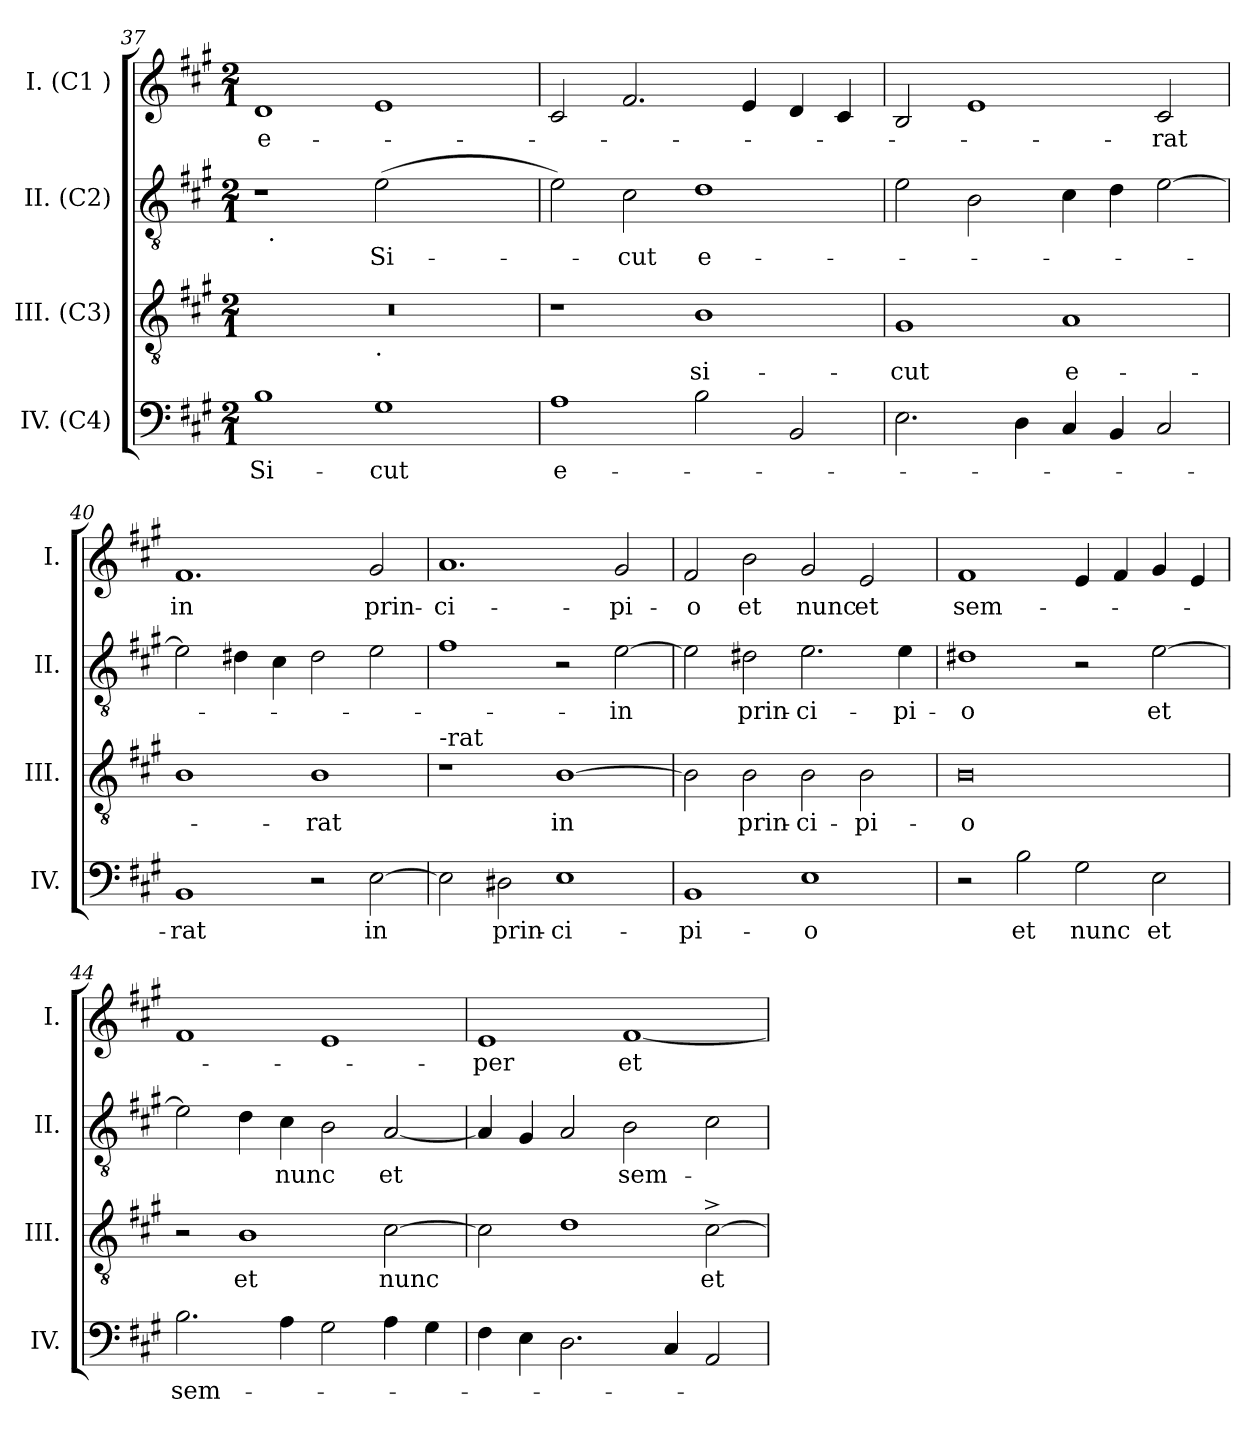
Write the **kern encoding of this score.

**kern	**text	**kern	**text	**kern	**text	**kern	**text
*part4	*part4	*part3	*part3	*part2	*part2	*part1	*part1
*staff4	*staff4	*staff3	*staff3	*staff2	*staff2	*staff1	*staff1
*I"IV. (C4)	*	*I"III. (C3)	*	*I"II. (C2)	*	*I"I. (C1 )	*
*I'IV.	*	*I'III.	*	*I'II.	*	*I'I.	*
*clefF4	*	*clefGv2	*	*clefGv2	*	*clefG2	*
*k[f#c#g#]	*	*k[f#c#g#]	*	*k[f#c#g#]	*	*k[f#c#g#]	*
*A:	*	*A:	*	*A:	*	*A:	*
*M2/1	*	*M2/1	*	*M2/1	*	*M2/1	*
=37	=37	=37	=37	=37	=37	=37	=37
!	!LO:LY:b	!	!	!	!	!	!LO:LY:b:rj
*	*	*^	*	*^	*	*	*
1B	Si-	0r	1ryy	.	1r	32ryy	.	1d	e-
!	!	!	!	!	!	!LO:TX:b:t=.	!	!	!
.	.	.	.	.	.	1ryy	.	.	.
!	!	!	!LO:TX:b:t=.	!	!	!	!	!	!
!	!LO:LY:b	!	!	!	!	!	!LO:LY:b	!	!
1G#	-cut	.	1ryy	.	(>2e\	.	Si-	1e	.
.	.	.	.	.	.	2ryy	.	.	.
.	.	.	.	.	2ryy	.	.	.	.
.	.	.	.	.	.	4...ryy	.	.	.
=38	=38	=38	=38	=38	=38	=38	=38	=38	=38
!	!LO:LY:b:rj	!	!	!	!	!	!	!	!
*	*	*v	*v	*	*	*	*	*	*
*	*	*	*	*v	*v	*	*	*
1A	e-	1r	.	2e\)	.	2c#/	.
!	!	!	!	!	!LO:LY:b	!	!
.	.	.	.	2c#\	-cut	2.f#/	.
!	!	!	!LO:LY:b	!	!LO:LY:b:rj	!	!
2B\	.	1B	si-	1d	e-	.	.
.	.	.	.	.	.	4e/	.
2BB/	.	.	.	.	.	4d/	.
.	.	.	.	.	.	4c#/	.
=39	=39	=39	=39	=39	=39	=39	=39
!	!	!	!LO:LY:b	!	!	!	!
2.E\	.	1G#	-cut	2e\	.	2B/	.
.	.	.	.	2B\	.	1e	.
4D\	.	.	.	.	.	.	.
!	!	!	!LO:LY:b:rj	!	!	!	!
4C#/	.	1A	e-	4c#\	.	.	.
4BB/	.	.	.	4d\	.	.	.
!	!	!	!	!	!	!	!LO:LY:b
2C#/	.	.	.	[>2e\	.	2c#/	-rat
=40	=40	=40	=40	=40	=40	=40	=40
!	!LO:LY:b	!	!	!	!	!	!LO:LY:b
1BB	-rat	1B	.	2e\]	.	1.f#	in
.	.	.	.	4d#X\	.	.	.
.	.	.	.	4c#\	.	.	.
!	!	!	!LO:LY:b	!	!	!	!
2r	.	1B	-rat	2d#\	.	.	.
!	!LO:LY:b	!	!	!	!	!	!LO:LY:b
[<2E\	in	.	.	2e\	.	2g#/	prin-
!!LO:LB:g=z
=41	=41	=41	=41	=41	=41	=41	=41
!	!	!LO:TX:a:t=-rat	!	!	!	!	!
!	!	!	!	!	!	!	!LO:LY:b
2E\]	.	1r	.	1f#	.	1.a	-ci-
!	!LO:LY:b	!	!	!	!	!	!
2D#\	prin-	.	.	.	.	.	.
!	!LO:LY:b	!	!LO:LY:b	!	!	!	!
1E	-ci-	[>1B	in	2r	.	.	.
!	!	!	!	!	!LO:LY:b	!	!LO:LY:b
.	.	.	.	[>2e\	-in	2g#/	-pi-
=42	=42	=42	=42	=42	=42	=42	=42
!	!LO:LY:b	!	!	!	!	!	!LO:LY:b
1BB	-pi-	2B\]	.	2e\]	.	2f#/	-o
!	!	!	!LO:LY:b	!	!LO:LY:b	!	!LO:LY:b
.	.	2B\	prin-	2d#X\	prin-	2b\	et
!	!LO:LY:b:rj	!	!LO:LY:b	!	!LO:LY:b	!	!LO:LY:b
1E	-o	2B\	-ci-	2.e\	-ci-	2g#/	nunc
!	!	!	!LO:LY:b	!	!	!	!LO:LY:b
.	.	2B\	-pi-	.	.	2e/	et
!	!	!	!	!	!LO:LY:b	!	!
.	.	.	.	4e\	-pi-	.	.
=43	=43	=43	=43	=43	=43	=43	=43
!	!	!	!LO:LY:b:rj	!	!LO:LY:b:rj	!	!LO:LY:b
2r	.	0B	-o	1d#X	-o	1f#	sem-
!	!LO:LY:b	!	!	!	!	!	!
2B\	et	.	.	.	.	.	.
!	!LO:LY:b	!	!	!	!	!	!
2G#\	nunc	.	.	2r	.	4e/	.
.	.	.	.	.	.	4f#/	.
!	!LO:LY:b	!	!	!	!LO:LY:b	!	!
2E\	et	.	.	[>2e\	et	4g#/	.
.	.	.	.	.	.	4e/	.
=44	=44	=44	=44	=44	=44	=44	=44
!	!LO:LY:b	!	!	!	!	!	!
2.B\	sem-	2r	.	2e\]	.	1f#	.
!	!	!	!LO:LY:b	!	!	!	!
.	.	1B	et	4d\	.	.	.
!	!	!	!	!	!LO:LY:b	!	!
4A\	.	.	.	4c#\	nunc	.	.
2G#\	.	.	.	2B\	.	1e	.
!	!	!	!LO:LY:b	!	!LO:LY:b	!	!
4A\	.	[>2c#\	nunc	[<2A/	et	.	.
4G#\	.	.	.	.	.	.	.
=45	=45	=45	=45	=45	=45	=45	=45
!	!	!	!	!	!	!	!LO:LY:b
4F#\	.	2c#\]	.	4A/]	.	1e	-per
4E\	.	.	.	4G#/	.	.	.
2.D\	.	1d	.	2A/	.	.	.
!	!	!	!	!	!LO:LY:b	!	!LO:LY:b
.	.	.	.	2B\	sem-	[<1f#	et
4C#/	.	.	.	.	.	.	.
!	!	!	!LO:LY:b	!	!	!	!
2AA/	.	[<2c#^>\	et	2c#\	.	.	.
=	=	=	=	=	=	=	=
*-	*-	*-	*-	*-	*-	*-	*-
